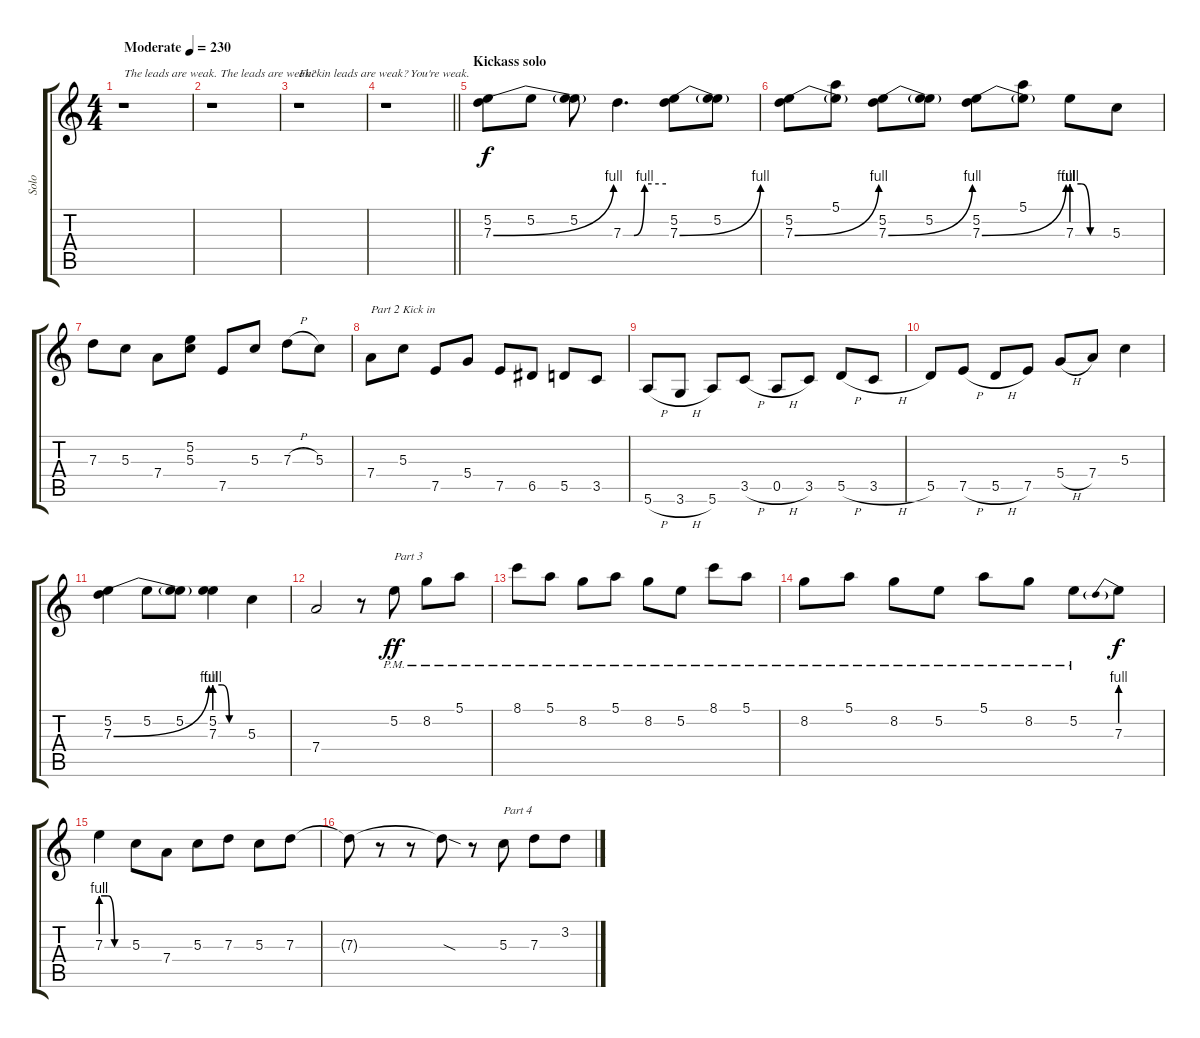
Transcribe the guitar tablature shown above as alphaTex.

\track ("Solo" "Solo") {instrument overdrivenguitar}
\staff {score tabs}
\tuning (E4 B3 G3 D3 A2 E2) {hide}
\ts (4 4)
\tempo (230 "Moderate")
\clef g2
\ks c
r.1{txt "The leads are weak. The leads are weak?" dy f instrument overdrivenguitar} |
r.1 |
r.1{txt "Fuckin leads are weak?"} |
\barLineRight lightlight
r.1{txt "        You're weak."} |
\section ("" "Kickass solo")
(5.2 7.3{be (bend 0 0 60 4)}).8 5.2.8 (5.2 7.3{t}).8 7.3{be (custom 0 0 15 0 30 4 60 4)}.4{d} (5.2 7.3{be (bend 0 0 60 4)}).8 (5.2 7.3{t}).8 |
(5.2 7.3{be (bend 0 0 60 4)}).8 (5.1 7.3{t}).8 (5.2 7.3{be (bend 0 0 60 4)}).8 (5.2 7.3{t}).8 (5.2 7.3{be (bend 0 0 60 4)}).8 (5.1 7.3{t}).8 7.3{be (custom 0 4 15 4 30 0 60 0)}.8 5.3.8 |
7.3.8 5.3.8 7.4.8 (5.2 5.3).8 7.5.8 5.3.8 7.3{h}.8 5.3.8 |
7.4.8{txt "Part 2 Kick in"} 5.3.8 7.5.8 5.4.8 7.5.8 6.5.8 5.5.8 3.5.8 |
5.6{h}.8 3.6{h}.8 5.6.8 3.5{h}.8 0.5{h}.8 3.5.8 5.5{h}.8 3.5{h}.8 |
5.5.8 7.5{h}.8 5.5{h}.8 7.5.8 5.4{h}.8 7.4.8 5.3.4 |
(5.2 7.3{be (bend 0 0 60 4)}).4 5.2.8 (5.2 7.3{t}).8 (5.2 7.3{be (custom 0 4 15 4 30 0 60 0)}).4 5.3.4 |
7.4.2 r.8 5.2{pm}.8{txt "Part 3" dy ff} 8.2{pm}.8 5.1{pm}.8 |
8.1{pm}.8 5.1{pm}.8 8.2{pm}.8 5.1{pm}.8 8.2{pm}.8 5.2{pm}.8 8.1{pm}.8 5.1{pm}.8 |
8.2{pm}.8 5.1{pm}.8 8.2{pm}.8 5.2{pm}.8 5.1{pm}.8 8.2{pm}.8 5.2{pm}.8 7.3{be (prebend 0 4 60 4)}.8{dy f} |
7.3{be (custom 0 4 15 4 30 0 60 0)}.4 5.3.8 7.4.8 5.3.8 7.3.8 5.3.8 7.3.8 |
7.3{t}.8 r.8 r.8 7.3{sod t}.8 r.8 5.3.8{txt "Part 4"} 7.3.8 3.2{ss}.8
